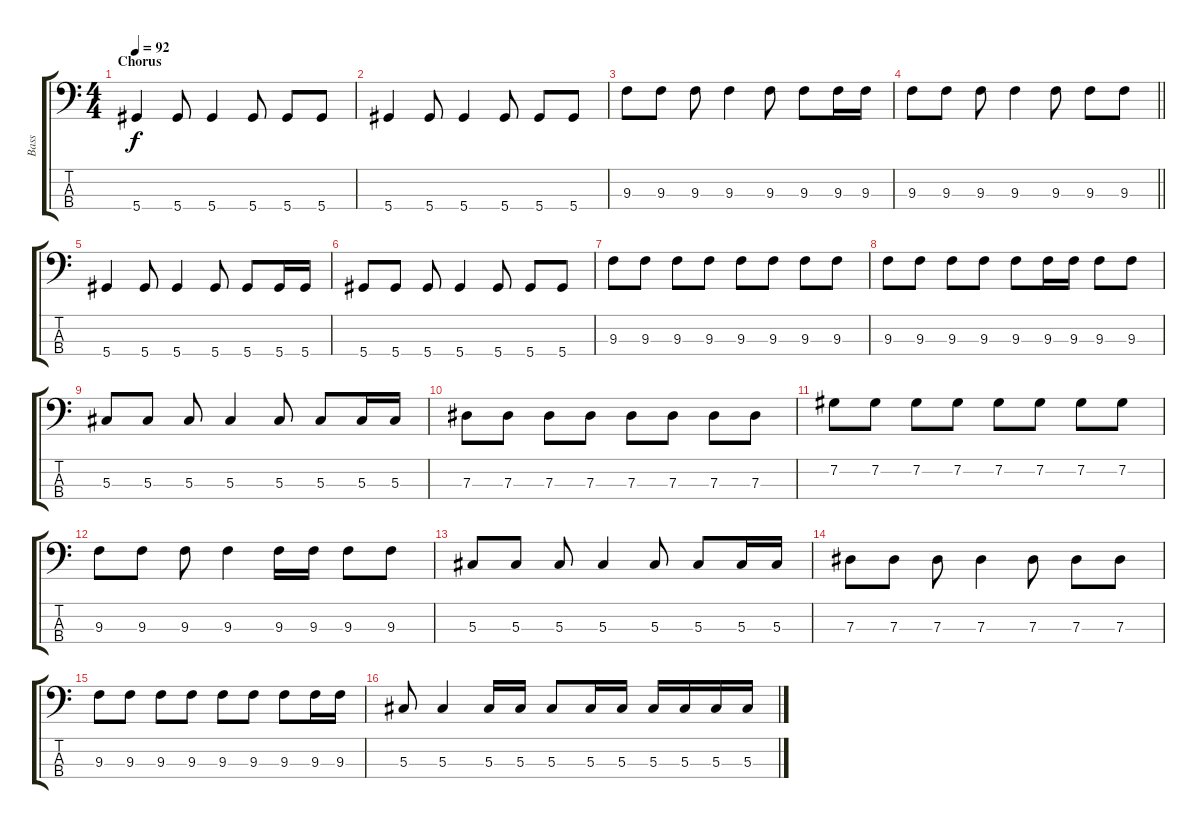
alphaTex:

\track ("Bass" "Bass") {instrument electricbasspick}
\staff {score tabs}
\tuning (Gb2 Db2 Ab1 Eb1) {hide}
\ts (4 4)
\section ("" "Chorus")
\tempo 92
\clef f4
\ks c
5.4.4{dy f} 5.4.8 5.4.4 5.4.8 5.4.8 5.4.8 |
5.4.4 5.4.8 5.4.4 5.4.8 5.4.8 5.4.8 |
9.3.8 9.3.8 9.3.8 9.3.4 9.3.8 9.3.8 9.3.16 9.3.16 |
\barLineRight lightlight
9.3.8 9.3.8 9.3.8 9.3.4 9.3.8 9.3.8 9.3.8 |
5.4.4 5.4.8 5.4.4 5.4.8 5.4.8 5.4.16 5.4.16 |
5.4.8 5.4.8 5.4.8 5.4.4 5.4.8 5.4.8 5.4.8 |
9.3.8 9.3.8 9.3.8 9.3.8 9.3.8 9.3.8 9.3.8 9.3.8 |
9.3.8 9.3.8 9.3.8 9.3.8 9.3.8 9.3.16 9.3.16 9.3.8 9.3.8 |
5.3.8 5.3.8 5.3.8 5.3.4 5.3.8 5.3.8 5.3.16 5.3.16 |
7.3.8 7.3.8 7.3.8 7.3.8 7.3.8 7.3.8 7.3.8 7.3.8 |
7.2.8 7.2.8 7.2.8 7.2.8 7.2.8 7.2.8 7.2.8 7.2.8 |
9.3.8 9.3.8 9.3.8 9.3.4 9.3.16 9.3.16 9.3.8 9.3.8 |
5.3.8 5.3.8 5.3.8 5.3.4 5.3.8 5.3.8 5.3.16 5.3.16 |
7.3.8 7.3.8 7.3.8 7.3.4 7.3.8 7.3.8 7.3.8 |
9.3.8 9.3.8 9.3.8 9.3.8 9.3.8 9.3.8 9.3.8 9.3.16 9.3.16 |
5.3.8 5.3.4 5.3.16 5.3.16 5.3.8 5.3.16 5.3.16 5.3.16 5.3.16 5.3.16 5.3.16
